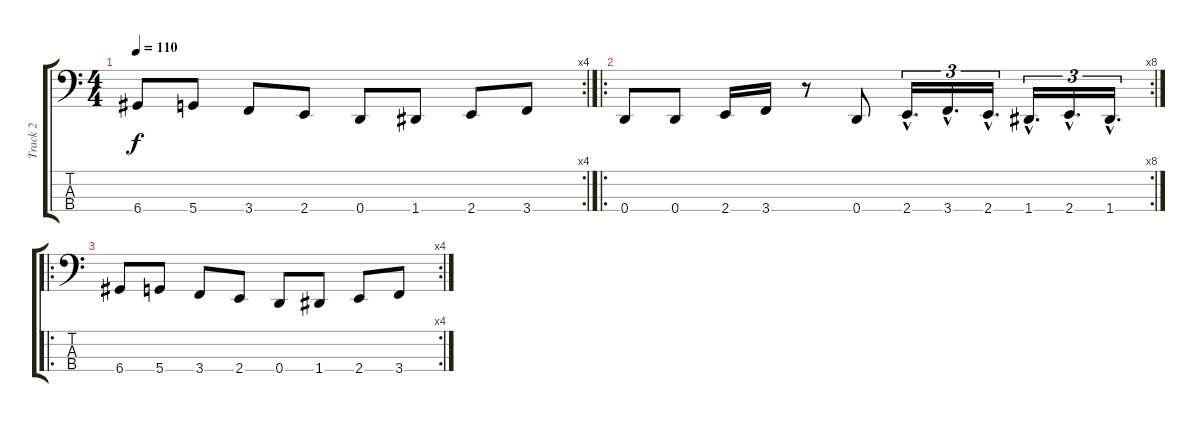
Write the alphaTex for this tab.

\track ("Track 2" "Track 2") {instrument electricbasspick}
\staff {score tabs}
\tuning (G2 D2 A1 D1) {hide}
\rc 4
\ts (4 4)
\tempo 110
\clef f4
\ks c
6.4.8{dy f} 5.4.8 3.4.8 2.4.8 0.4.8 1.4.8 2.4.8 3.4.8 |
\ro
\rc 8
0.4.8 0.4.8 2.4.16 3.4.16 r.8 0.4.8 2.4{hac}.16{d tu (3 2)} 3.4{hac}.16{d tu (3 2)} 2.4{hac}.16{d tu (3 2)} 1.4{hac}.16{d tu (3 2)} 2.4{hac}.16{d tu (3 2)} 1.4{hac}.16{d tu (3 2)} |
\ro
\rc 4
6.4.8 5.4.8 3.4.8 2.4.8 0.4.8 1.4.8 2.4.8 3.4.8
